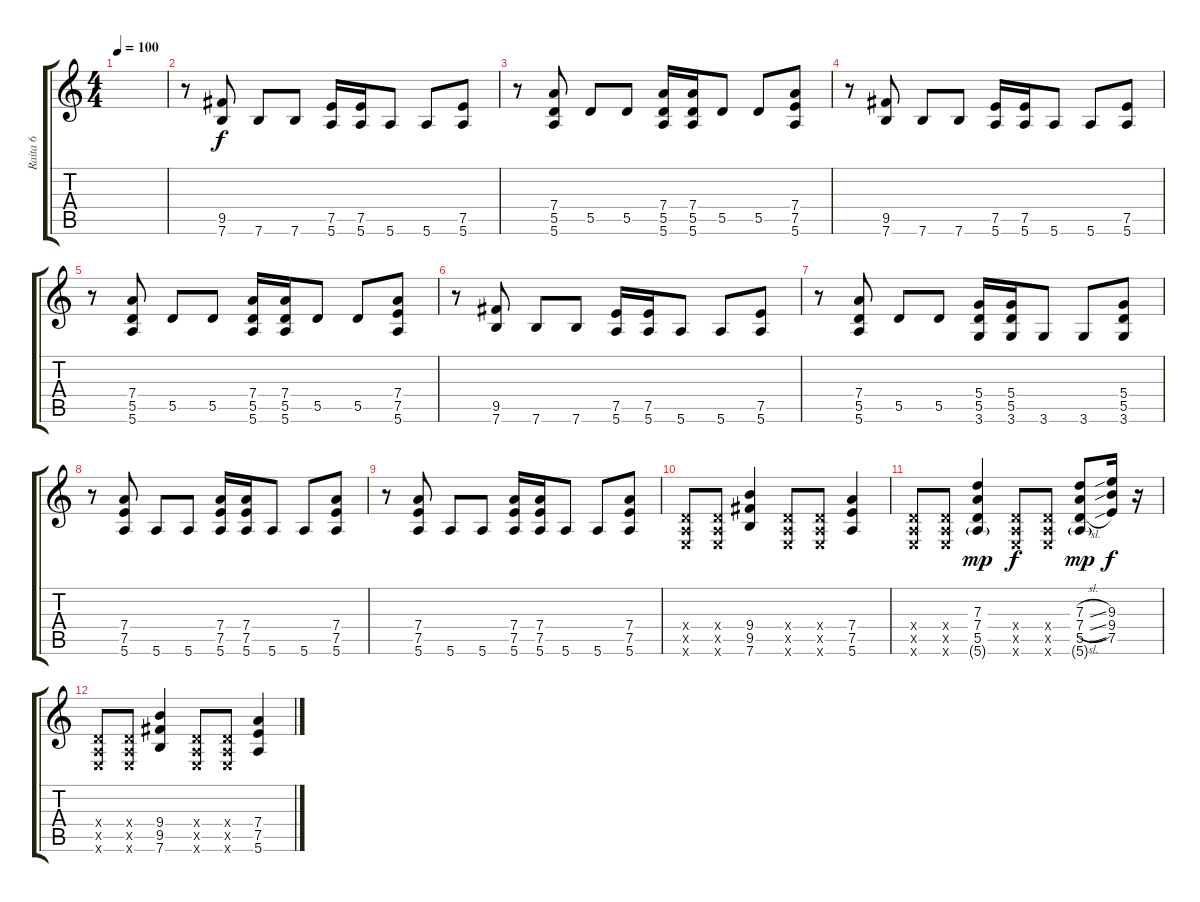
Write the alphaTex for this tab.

\track ("Raita 6" "Raita 6") {instrument overdrivenguitar}
\staff {score tabs}
\tuning (E4 B3 G3 D3 A2 E2) {hide}
\ts (4 4)
\tempo 100
\clef g2
\ks c
|
r.8 (9.5 7.6).8 7.6.8 7.6.8 (7.5 5.6).16 (7.5 5.6).16 5.6.8 5.6.8 (7.5 5.6).8 |
r.8 (7.4 5.5 5.6).8 5.5.8 5.5.8 (7.4 5.5 5.6).16 (7.4 5.5 5.6).16 5.5.8 5.5.8 (7.4 7.5 5.6).8 |
r.8 (9.5 7.6).8 7.6.8 7.6.8 (7.5 5.6).16 (7.5 5.6).16 5.6.8 5.6.8 (7.5 5.6).8 |
r.8 (7.4 5.5 5.6).8 5.5.8 5.5.8 (7.4 5.5 5.6).16 (7.4 5.5 5.6).16 5.5.8 5.5.8 (7.4 7.5 5.6).8 |
r.8 (9.5 7.6).8 7.6.8 7.6.8 (7.5 5.6).16 (7.5 5.6).16 5.6.8 5.6.8 (7.5 5.6).8 |
r.8 (7.4 5.5 5.6).8 5.5.8 5.5.8 (5.4 5.5 3.6).16 (5.4 5.5 3.6).16 3.6.8 3.6.8 (5.4 5.5 3.6).8 |
r.8 (7.4 7.5 5.6).8 5.6.8 5.6.8 (7.4 7.5 5.6).16 (7.4 7.5 5.6).16 5.6.8 5.6.8 (7.4 7.5 5.6).8 |
r.8 (7.4 7.5 5.6).8 5.6.8 5.6.8 (7.4 7.5 5.6).16 (7.4 7.5 5.6).16 5.6.8 5.6.8 (7.4 7.5 5.6).8 |
(0.4{x} 0.5{x} 0.6{x}).8 (0.4{x} 0.5{x} 0.6{x}).8 (9.4 9.5 7.6).4 (0.4{x} 0.5{x} 0.6{x}).8 (0.4{x} 0.5{x} 0.6{x}).8 (7.4 7.5 5.6).4 |
(0.4{x} 0.5{x} 0.6{x}).8 (0.4{x} 0.5{x} 0.6{x}).8 (7.3 7.4 5.5 5.6{g}).4{dy mp} (0.4{x} 0.5{x} 0.6{x}).8{dy f} (0.4{x} 0.5{x} 0.6{x}).8 (7.3{sl} 7.4{sl} 5.5{sl} 5.6{g}).8{dy mp} (9.3 9.4 7.5).16{dy f} r.16 |
(0.4{x} 0.5{x} 0.6{x}).8 (0.4{x} 0.5{x} 0.6{x}).8 (9.4 9.5 7.6).4 (0.4{x} 0.5{x} 0.6{x}).8 (0.4{x} 0.5{x} 0.6{x}).8 (7.4 7.5 5.6).4
